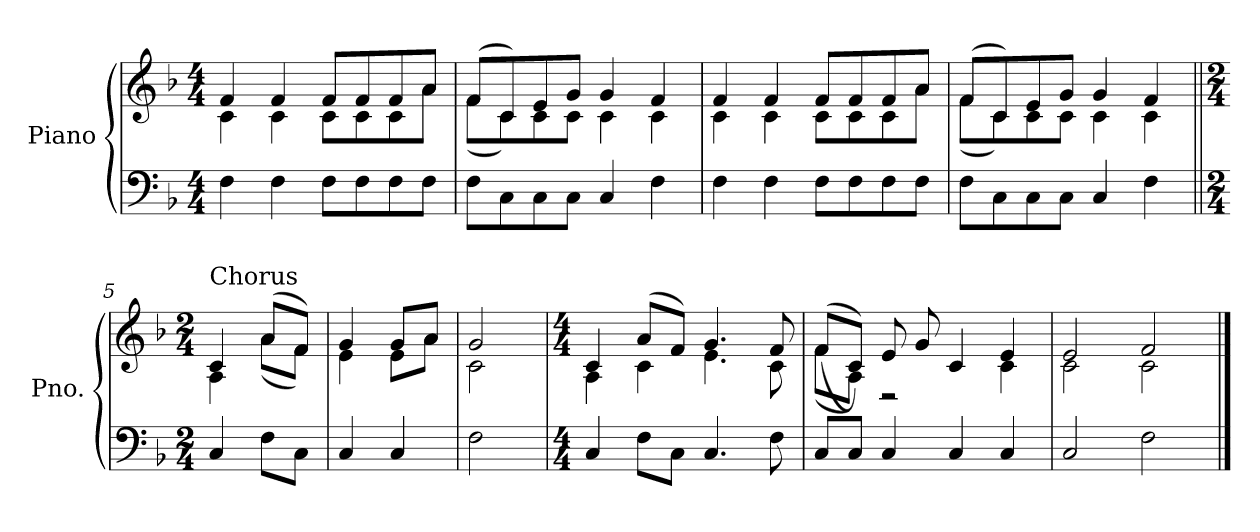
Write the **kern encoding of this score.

**kern	**kern
*part1	*part1
*staff2	*staff1
*I"Piano	*
*I'Pno.	*
*clefF4	*clefG2
*k[b-]	*k[b-]
*M4/4	*M4/4
*MM80	*MM80
=1	=1
*	*^
4F\	4f/	4c\
4F\	4f/	4c\
8F\L	8f/L	8c\L
8F\	8f/	8c\
8F\	8f/	8c\
8F\J	8a/J	8a\J
=2	=2	=2
8F\L	(>8f/L	(<8f\L
8C\	8c/)	8c\)
8C\	8e/	8c\
8C\J	8g/J	8c\J
4C/	4g/	4c\
4F\	4f/	4c\
=3	=3	=3
4F\	4f/	4c\
4F\	4f/	4c\
8F\L	8f/L	8c\L
8F\	8f/	8c\
8F\	8f/	8c\
8F\J	8a/J	8a\J
=4	=4	=4
8F\L	(>8f/L	(<8f\L
8C\	8c/)	8c\)
8C\	8e/	8c\
8C\J	8g/J	8c\J
4C/	4g/	4c\
4F\	4f/	4c\
=5||	=5||	=5||
*M2/4	*M2/4	*
!	!LO:TX:a:t=Chorus	!
4C/	4c/	4A\
8F\L	(>8a/L	(<8a\L
8C\J	8f/J)	8f\J)
=6	=6	=6
4C/	4g/	4e\
4C/	8g/L	8e\L
.	8a/J	8a\J
=7	=7	=7
2F\	2g/	2c\
!!LO:LB:g=z	!!
=8	=8	=8
*M4/4	*M4/4	*
4C/	4c/	4A\
8F\L	(>8a/L	4c\
8C\J	8f/J)	.
4.C/	4.g/	4.e\
8F\	8f/	8c\
=9	=9	=9
8C/L	(>(>8f/L	(<8f\L
8C/J	8c/J))	8A\J)
4C/	8e/	2r
.	8g/	.
4C/	4c/	.
4C/	4e/	4c\
=10	=10	=10
2C/	2e/	2c\
2F\	2f/	2c\
*	*v	*v
==	==
*-	*-
